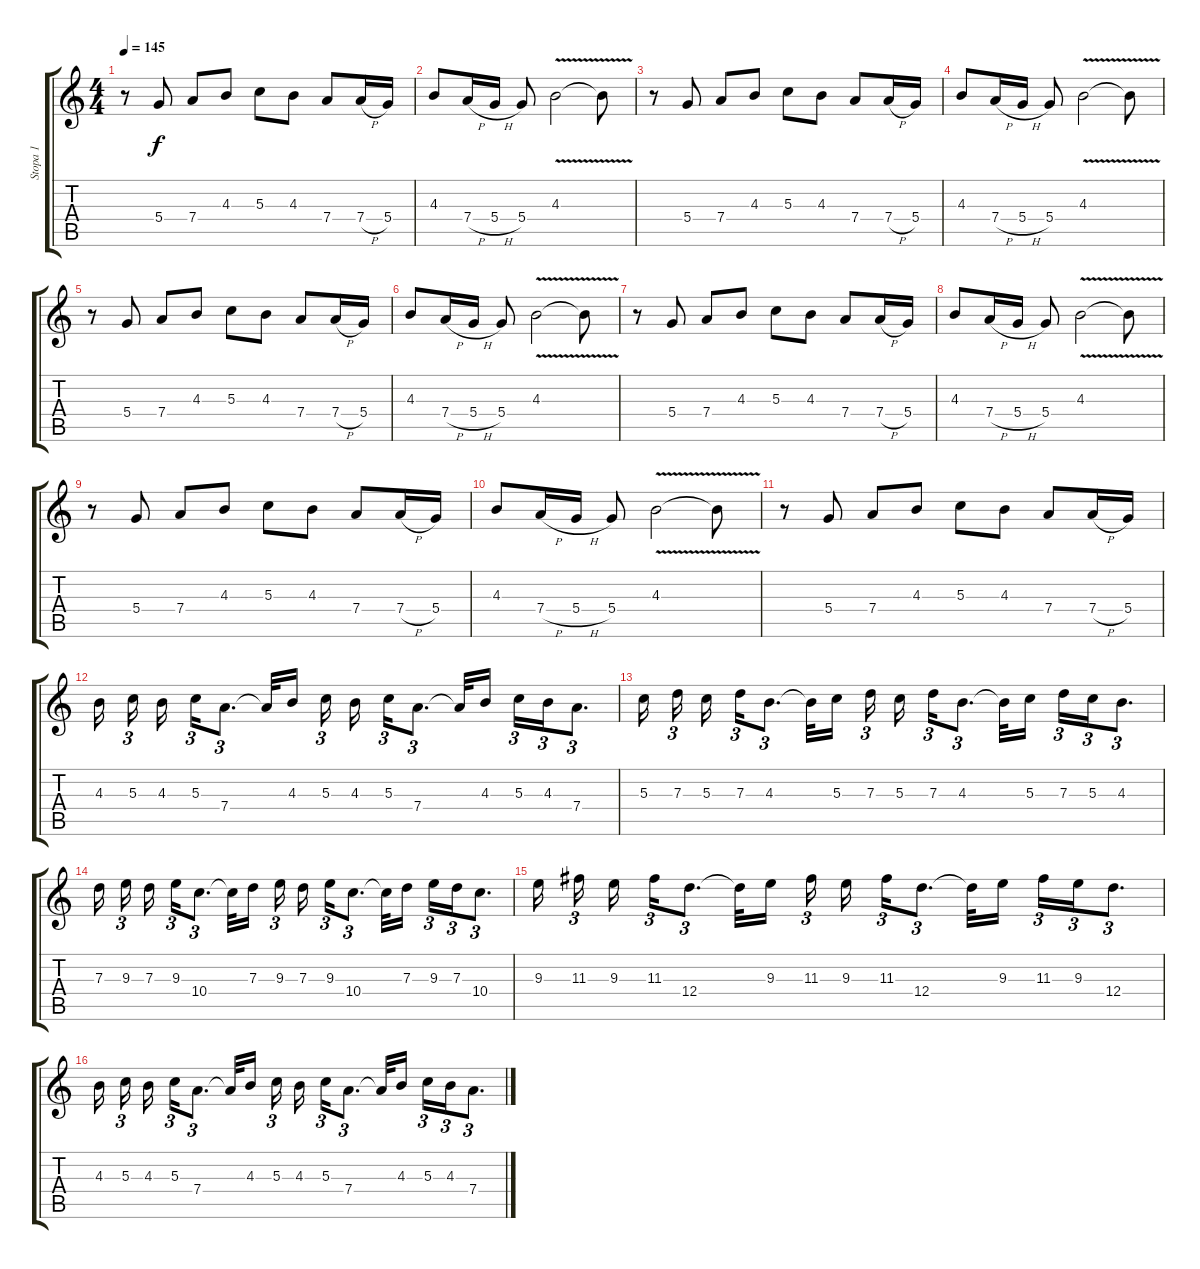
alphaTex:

\track ("Stopa 1" "Stopa 1") {instrument distortionguitar}
\staff {score tabs}
\tuning (E4 B3 G3 D3 A2 E2) {hide}
\ts (4 4)
\tempo 145
\clef g2
\ks c
r.8{dy f} 5.4.8 7.4.8 4.3.8 5.3.8 4.3.8 7.4.8 7.4{h}.16 5.4.16 |
4.3.8 7.4{h}.16 5.4{h}.16 5.4.8 4.3{v}.2 4.3{t}.8 |
r.8 5.4.8 7.4.8 4.3.8 5.3.8 4.3.8 7.4.8 7.4{h}.16 5.4.16 |
4.3.8 7.4{h}.16 5.4{h}.16 5.4.8 4.3{v}.2 4.3{t}.8 |
r.8 5.4.8 7.4.8 4.3.8 5.3.8 4.3.8 7.4.8 7.4{h}.16 5.4.16 |
4.3.8 7.4{h}.16 5.4{h}.16 5.4.8 4.3{v}.2 4.3{t}.8 |
r.8 5.4.8 7.4.8 4.3.8 5.3.8 4.3.8 7.4.8 7.4{h}.16 5.4.16 |
4.3.8 7.4{h}.16 5.4{h}.16 5.4.8 4.3{v}.2 4.3{t}.8 |
r.8 5.4.8 7.4.8 4.3.8 5.3.8 4.3.8 7.4.8 7.4{h}.16 5.4.16 |
4.3.8 7.4{h}.16 5.4{h}.16 5.4.8 4.3{v}.2 4.3{t}.8 |
r.8 5.4.8 7.4.8 4.3.8 5.3.8 4.3.8 7.4.8 7.4{h}.16 5.4.16 |
4.3.16{beam splitsecondary} 5.3.16{tu (3 2) beam splitsecondary} 4.3.16{beam splitsecondary} 5.3.16{tu (3 2)} 7.4.8{d tu (3 2)} 7.4{t}.32 4.3.16{beam splitsecondary} 5.3.16{tu (3 2)} 4.3.16 5.3.16{tu (3 2)} 7.4.8{d tu (3 2)} 7.4{t}.32 4.3.16 5.3.16{tu (3 2)} 4.3.16{tu (3 2)} 7.4.8{d tu (3 2)} |
5.3.16{beam splitsecondary} 7.3.16{tu (3 2) beam splitsecondary} 5.3.16{beam splitsecondary} 7.3.16{tu (3 2)} 4.3.8{d tu (3 2)} 4.3{t}.32 5.3.16{beam splitsecondary} 7.3.16{tu (3 2)} 5.3.16 7.3.16{tu (3 2)} 4.3.8{d tu (3 2)} 4.3{t}.32 5.3.16 7.3.16{tu (3 2)} 5.3.16{tu (3 2)} 4.3.8{d tu (3 2)} |
7.3.16{beam splitsecondary} 9.3.16{tu (3 2) beam splitsecondary} 7.3.16{beam splitsecondary} 9.3.16{tu (3 2)} 10.4.8{d tu (3 2)} 10.4{t}.32 7.3.16{beam splitsecondary} 9.3.16{tu (3 2)} 7.3.16 9.3.16{tu (3 2)} 10.4.8{d tu (3 2)} 10.4{t}.32 7.3.16 9.3.16{tu (3 2)} 7.3.16{tu (3 2)} 10.4.8{d tu (3 2)} |
9.3.16{beam splitsecondary} 11.3.16{tu (3 2) beam splitsecondary} 9.3.16{beam splitsecondary} 11.3.16{tu (3 2)} 12.4.8{d tu (3 2)} 12.4{t}.32 9.3.16{beam splitsecondary} 11.3.16{tu (3 2)} 9.3.16 11.3.16{tu (3 2)} 12.4.8{d tu (3 2)} 12.4{t}.32 9.3.16 11.3.16{tu (3 2)} 9.3.16{tu (3 2)} 12.4.8{d tu (3 2)} |
4.3.16{beam splitsecondary} 5.3.16{tu (3 2) beam splitsecondary} 4.3.16{beam splitsecondary} 5.3.16{tu (3 2)} 7.4.8{d tu (3 2)} 7.4{t}.32 4.3.16{beam splitsecondary} 5.3.16{tu (3 2)} 4.3.16 5.3.16{tu (3 2)} 7.4.8{d tu (3 2)} 7.4{t}.32 4.3.16 5.3.16{tu (3 2)} 4.3.16{tu (3 2)} 7.4.8{d tu (3 2)}
